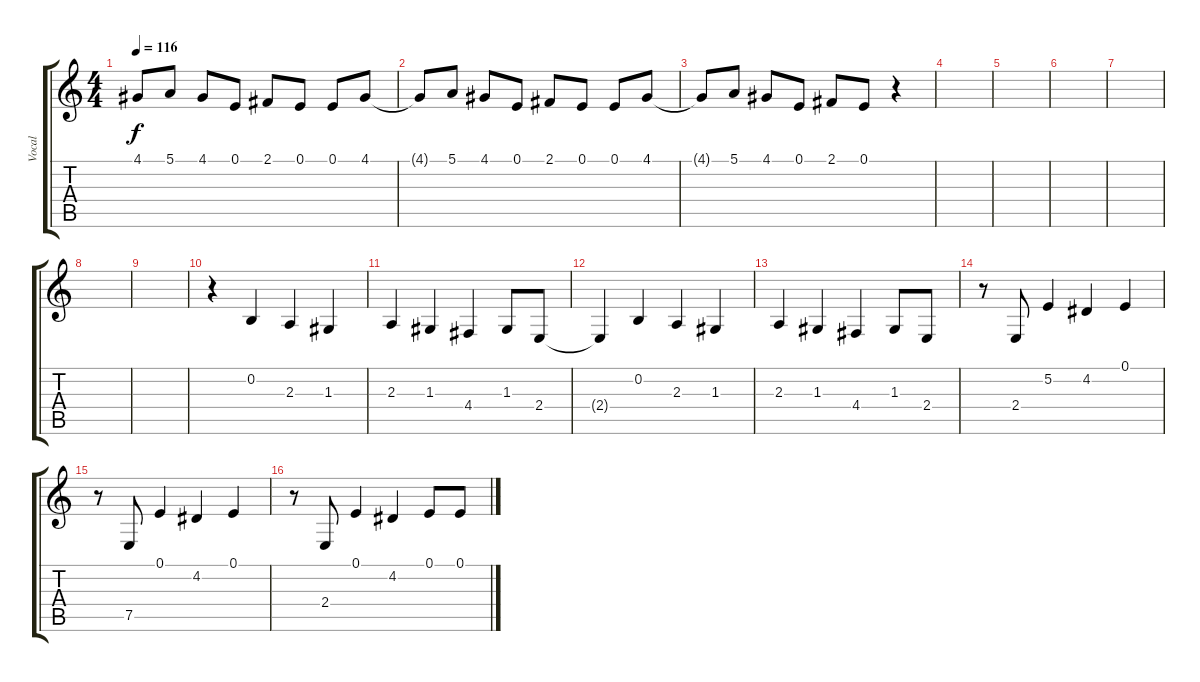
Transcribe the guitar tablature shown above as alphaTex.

\track ("Vocal" "Vocal") {instrument oboe}
\staff {score tabs}
\tuning (E4 B3 G3 D3 A2 E2) {hide}
\ts (4 4)
\tempo 116
\clef g2
\ks c
4.1{t}.8{dy f} 5.1.8 4.1.8 0.1.8 2.1.8 0.1.8 0.1.8 4.1.8 |
4.1{t}.8 5.1.8 4.1.8 0.1.8 2.1.8 0.1.8 0.1.8 4.1.8 |
4.1{t}.8 5.1.8 4.1.8 0.1.8 2.1.8 0.1.8 r.4 |
|
|
|
|
|
|
r.4 0.2.4 2.3.4 1.3.4 |
2.3.4 1.3.4 4.4.4 1.3.8 2.4.8 |
2.4{t}.4 0.2.4 2.3.4 1.3.4 |
2.3.4 1.3.4 4.4.4 1.3.8 2.4.8 |
r.8 2.4.8 5.2.4 4.2.4 0.1.4 |
r.8 7.5.8 0.1.4 4.2.4 0.1.4 |
r.8 2.4.8 0.1.4 4.2.4 0.1.8 0.1.8
